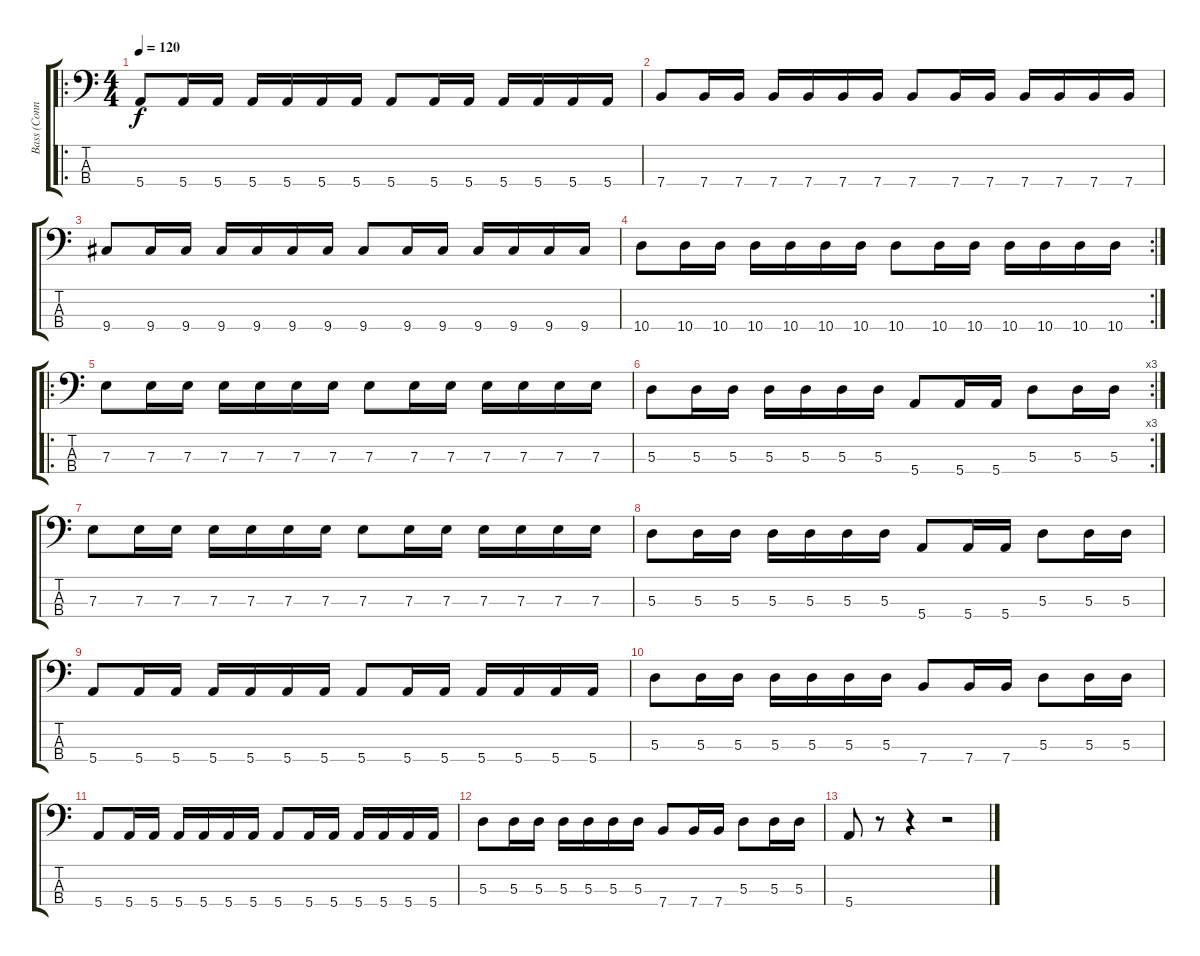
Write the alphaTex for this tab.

\track ("Bass (Connor)" "Bass (Conn") {instrument electricbasspick}
\staff {score tabs}
\tuning (G2 D2 A1 E1) {hide}
\ro
\ts (4 4)
\tempo 120
\clef f4
\ks c
5.4.8{dy f} 5.4.16 5.4.16 5.4.16 5.4.16 5.4.16 5.4.16 5.4.8 5.4.16 5.4.16 5.4.16 5.4.16 5.4.16 5.4.16 |
7.4.8 7.4.16 7.4.16 7.4.16 7.4.16 7.4.16 7.4.16 7.4.8 7.4.16 7.4.16 7.4.16 7.4.16 7.4.16 7.4.16 |
9.4.8 9.4.16 9.4.16 9.4.16 9.4.16 9.4.16 9.4.16 9.4.8 9.4.16 9.4.16 9.4.16 9.4.16 9.4.16 9.4.16 |
\rc 2
10.4.8 10.4.16 10.4.16 10.4.16 10.4.16 10.4.16 10.4.16 10.4.8 10.4.16 10.4.16 10.4.16 10.4.16 10.4.16 10.4.16 |
\ro
7.3.8 7.3.16 7.3.16 7.3.16 7.3.16 7.3.16 7.3.16 7.3.8 7.3.16 7.3.16 7.3.16 7.3.16 7.3.16 7.3.16 |
\rc 3
5.3.8 5.3.16 5.3.16 5.3.16 5.3.16 5.3.16 5.3.16 5.4.8 5.4.16 5.4.16 5.3.8 5.3.16 5.3.16 |
7.3.8 7.3.16 7.3.16 7.3.16 7.3.16 7.3.16 7.3.16 7.3.8 7.3.16 7.3.16 7.3.16 7.3.16 7.3.16 7.3.16 |
5.3.8 5.3.16 5.3.16 5.3.16 5.3.16 5.3.16 5.3.16 5.4.8 5.4.16 5.4.16 5.3.8 5.3.16 5.3.16 |
5.4.8 5.4.16 5.4.16 5.4.16 5.4.16 5.4.16 5.4.16 5.4.8 5.4.16 5.4.16 5.4.16 5.4.16 5.4.16 5.4.16 |
5.3.8 5.3.16 5.3.16 5.3.16 5.3.16 5.3.16 5.3.16 7.4.8 7.4.16 7.4.16 5.3.8 5.3.16 5.3.16 |
5.4.8 5.4.16 5.4.16 5.4.16 5.4.16 5.4.16 5.4.16 5.4.8 5.4.16 5.4.16 5.4.16 5.4.16 5.4.16 5.4.16 |
5.3.8 5.3.16 5.3.16 5.3.16 5.3.16 5.3.16 5.3.16 7.4.8 7.4.16 7.4.16 5.3.8 5.3.16 5.3.16 |
5.4.8 r.8 r.4 r.2
